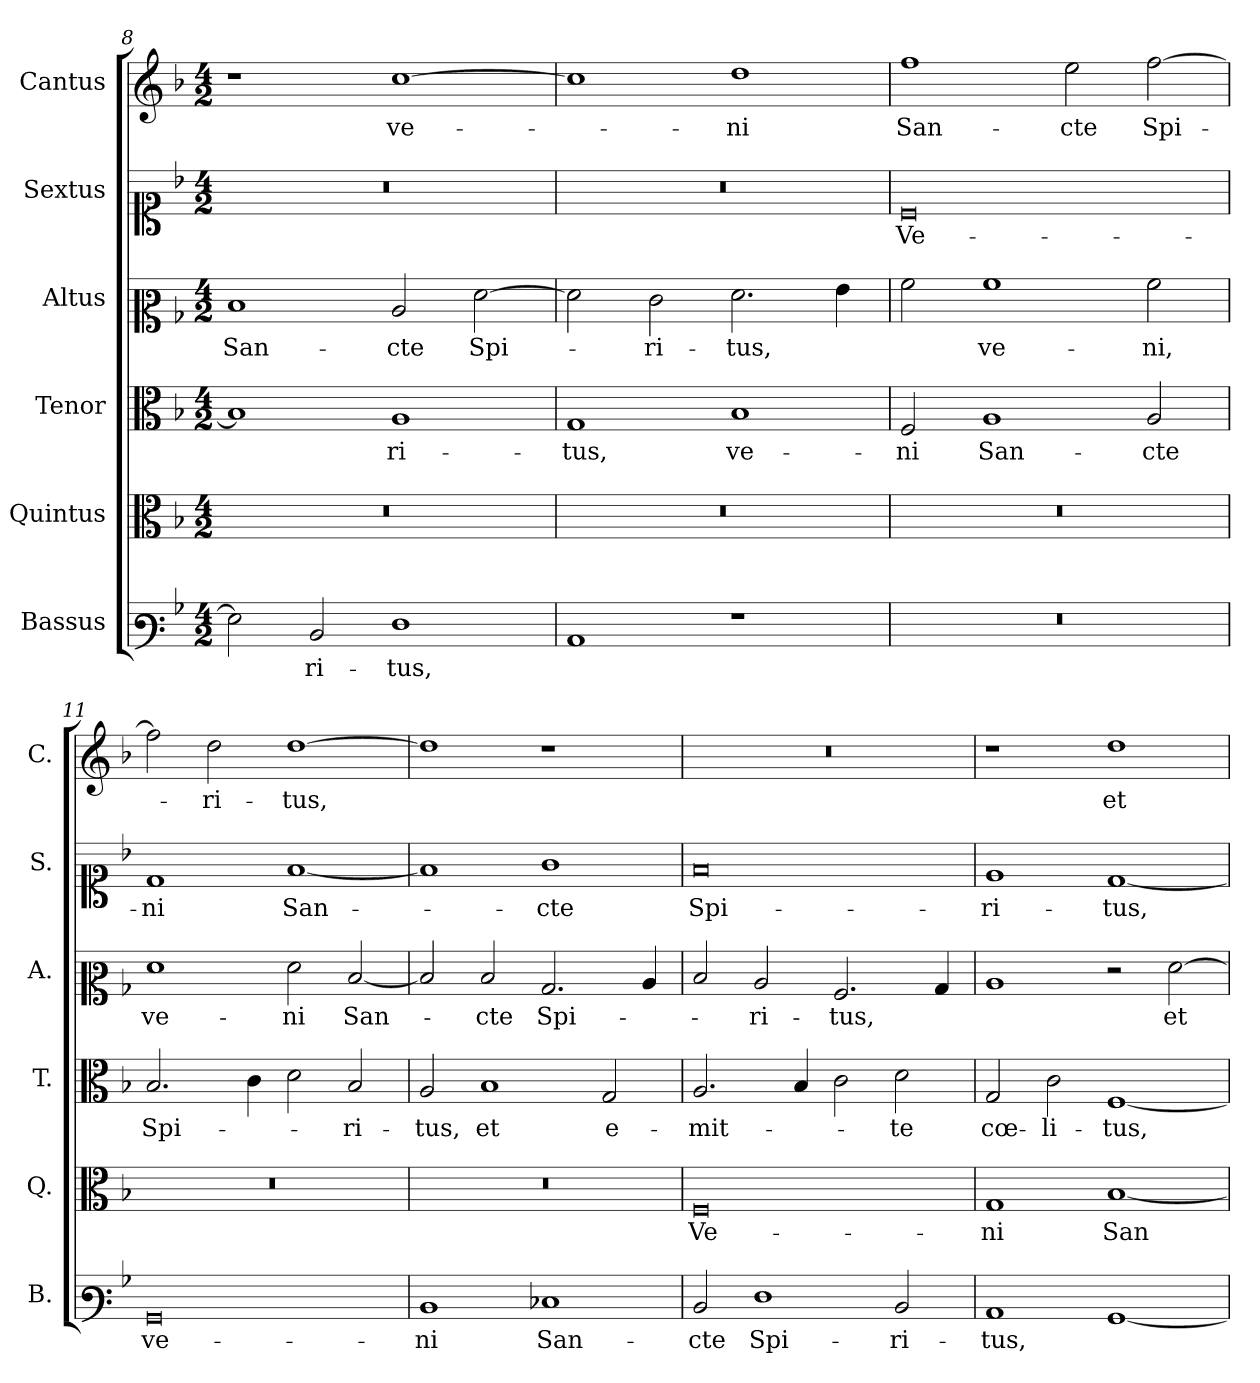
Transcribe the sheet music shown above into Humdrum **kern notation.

**kern	**text	**kern	**text	**kern	**text	**kern	**text	**kern	**text	**kern	**text
*part6	*part6	*part5	*part5	*part4	*part4	*part3	*part3	*part2	*part2	*part1	*part1
*staff6	*staff6	*staff5	*staff5	*staff4	*staff4	*staff3	*staff3	*staff2	*staff2	*staff1	*staff1
*I"Bassus	*	*I"Quintus	*	*I"Tenor	*	*I"Altus	*	*I"Sextus	*	*I"Cantus	*
*I'B.	*	*I'Q.	*	*I'T.	*	*I'A.	*	*I'S.	*	*I'C.	*
*clefF3	*	*clefC3	*	*clefC3	*	*clefC2	*	*clefC1	*	*clefG2	*
*k[b-]	*	*k[b-]	*	*k[b-]	*	*k[b-]	*	*k[b-]	*	*k[b-]	*
*M4/2	*	*M4/2	*	*M4/2	*	*M4/2	*	*M4/2	*	*M4/2	*
=8	=8	=8	=8	=8	=8	=8	=8	=8	=8	=8	=8
!	!	!	!	!	!	!	!LO:LY:b	!	!	!	!
2G\]	.	0r	.	1B-]	.	1d	San-	0r	.	1r	.
!	!LO:LY:b	!	!	!	!	!	!	!	!	!	!
2D/	-ri-	.	.	.	.	.	.	.	.	.	.
!	!LO:LY:b	!	!	!	!LO:LY:b	!	!LO:LY:b	!	!	!	!LO:LY:b
1F	-tus,	.	.	1A	-ri-	2c/	-cte	.	.	[1cc	ve-
!	!	!	!	!	!	!	!LO:LY:b	!	!	!	!
.	.	.	.	.	.	[2f\	Spi-	.	.	.	.
=9	=9	=9	=9	=9	=9	=9	=9	=9	=9	=9	=9
!	!	!	!	!	!LO:LY:b	!	!	!	!	!	!
1C	.	0r	.	1G	-tus,	2f\]	.	0r	.	1cc]	.
!	!	!	!	!	!	!	!LO:LY:b	!	!	!	!
.	.	.	.	.	.	2e\	-ri-	.	.	.	.
!	!	!	!	!	!LO:LY:b	!	!LO:LY:b	!	!	!	!LO:LY:b
1r	.	.	.	1B-	ve-	2.f\	-tus,	.	.	1dd	-ni
.	.	.	.	.	.	4g\	.	.	.	.	.
=10	=10	=10	=10	=10	=10	=10	=10	=10	=10	=10	=10
!	!	!	!	!	!LO:LY:b	!	!	!	!LO:LY:b	!	!LO:LY:b
0r	.	0r	.	2F/	-ni	2a\	.	0c	Ve-	1ff	San-
!	!	!	!	!	!LO:LY:b	!	!LO:LY:b	!	!	!	!
.	.	.	.	1A	San-	1a	ve-	.	.	.	.
!	!	!	!	!	!	!	!	!	!	!	!LO:LY:b
.	.	.	.	.	.	.	.	.	.	2ee\	-cte
!	!	!	!	!	!LO:LY:b	!	!LO:LY:b	!	!	!	!LO:LY:b
.	.	.	.	2A/	-cte	2a\	-ni,	.	.	[2ff\	Spi-
=11	=11	=11	=11	=11	=11	=11	=11	=11	=11	=11	=11
!	!LO:LY:b	!	!	!	!LO:LY:b	!	!LO:LY:b	!	!LO:LY:b	!	!
0BB-	ve-	0r	.	2.B-/	Spi-	1f	ve-	1d	-ni	2ff\]	.
!	!	!	!	!	!	!	!	!	!	!	!LO:LY:b
.	.	.	.	.	.	.	.	.	.	2dd\	-ri-
.	.	.	.	4c\	.	.	.	.	.	.	.
!	!	!	!	!	!	!	!LO:LY:b	!	!LO:LY:b	!	!LO:LY:b
.	.	.	.	2d\	.	2f\	-ni	[1f	San-	[1dd	-tus,
!	!	!	!	!	!LO:LY:b	!	!LO:LY:b	!	!	!	!
.	.	.	.	2B-/	-ri-	[2d/	San-	.	.	.	.
=12	=12	=12	=12	=12	=12	=12	=12	=12	=12	=12	=12
!	!LO:LY:b	!	!	!	!LO:LY:b	!	!	!	!	!	!
1D	-ni	0r	.	2A/	-tus,	2d/]	.	1f]	.	1dd]	.
!	!	!	!	!	!LO:LY:b	!	!LO:LY:b	!	!	!	!
.	.	.	.	1B-	et	2d/	-cte	.	.	.	.
!	!LO:LY:b	!	!	!	!	!	!LO:LY:b	!	!LO:LY:b	!	!
1E-X	San-	.	.	.	.	2.B-/	Spi-	1g	-cte	1r	.
!	!	!	!	!	!LO:LY:b	!	!	!	!	!	!
.	.	.	.	2G/	e-	.	.	.	.	.	.
.	.	.	.	.	.	4c/	.	.	.	.	.
=13	=13	=13	=13	=13	=13	=13	=13	=13	=13	=13	=13
!	!LO:LY:b	!	!LO:LY:b	!	!LO:LY:b	!	!	!	!LO:LY:b	!	!
2D/	-cte	0F	Ve-	2.A/	-mit-	2d/	.	0f	Spi-	0r	.
!	!LO:LY:b	!	!	!	!	!	!LO:LY:b	!	!	!	!
1F	Spi-	.	.	.	.	2c/	-ri-	.	.	.	.
.	.	.	.	4B-/	.	.	.	.	.	.	.
!	!	!	!	!	!	!	!LO:LY:b	!	!	!	!
.	.	.	.	2c\	.	2.A/	-tus,	.	.	.	.
!	!LO:LY:b	!	!	!	!LO:LY:b	!	!	!	!	!	!
2D/	-ri-	.	.	2d\	-te	.	.	.	.	.	.
.	.	.	.	.	.	4B-/	.	.	.	.	.
=14	=14	=14	=14	=14	=14	=14	=14	=14	=14	=14	=14
!	!LO:LY:b	!	!LO:LY:b	!	!LO:LY:b	!	!	!	!LO:LY:b	!	!
1C	-tus,	1G	-ni	2G/	cœ-	1c	.	1e	-ri-	1r	.
!	!	!	!	!	!LO:LY:b	!	!	!	!	!	!
.	.	.	.	2c\	-li-	.	.	.	.	.	.
!	!	!	!LO:LY:b	!	!LO:LY:b	!	!	!	!LO:LY:b	!	!LO:LY:b
[1BB-	.	[1B-	San-	[1F	-tus,	2r	.	[1d	-tus,	1dd	et
!	!	!	!	!	!	!	!LO:LY:b	!	!	!	!
.	.	.	.	.	.	[2f\	et	.	.	.	.
=	=	=	=	=	=	=	=	=	=	=	=
*-	*-	*-	*-	*-	*-	*-	*-	*-	*-	*-	*-
